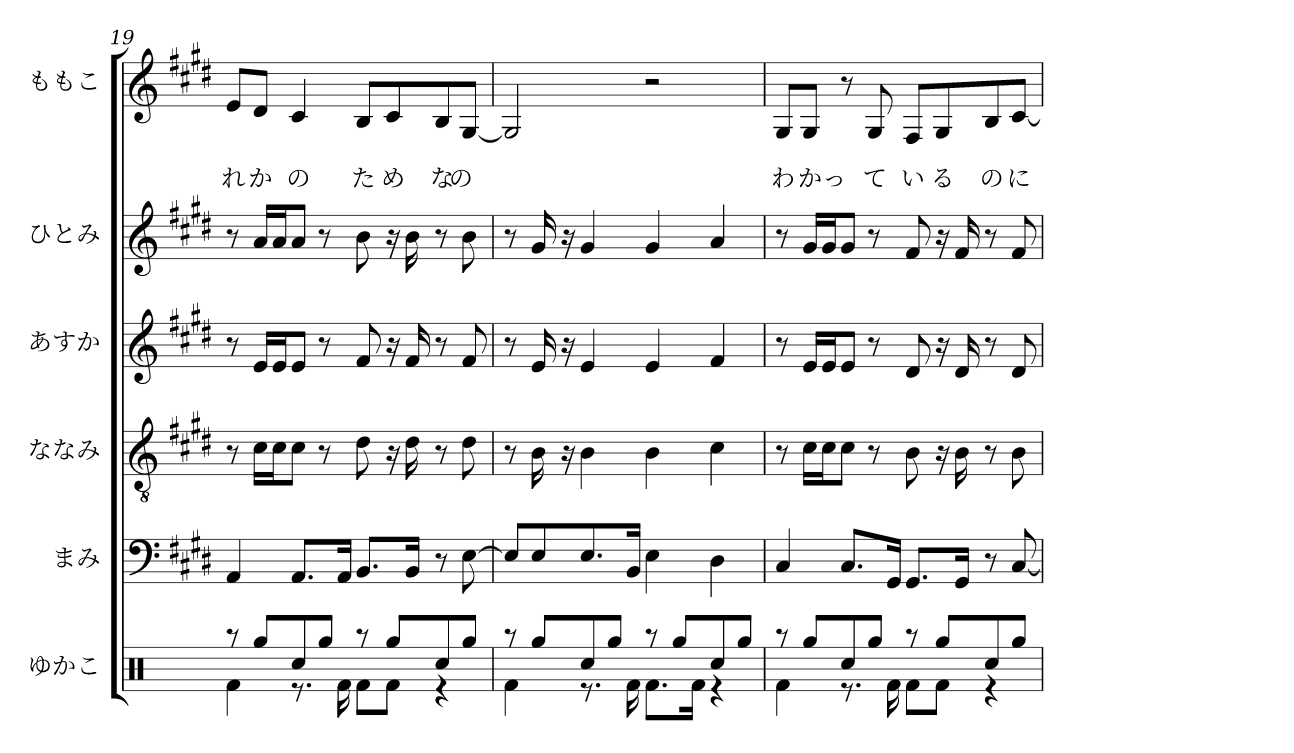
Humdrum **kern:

**kern	**kern	**kern	**kern	**kern	**kern	**text	**text
*part6	*part5	*part4	*part3	*part2	*part1	*part1	*part1
*staff6	*staff5	*staff4	*staff3	*staff2	*staff1	*staff1	*staff1
*I"ゆかこ	*I"まみ	*I"ななみ	*I"あすか	*I"ひとみ	*I"ももこ	*	*
*clefX	*clefF4	*clefGv2	*clefG2	*clefG2	*clefG2	*	*
*k[]	*k[f#c#g#d#]	*k[f#c#g#d#]	*k[f#c#g#d#]	*k[f#c#g#d#]	*k[f#c#g#d#]	*	*
=19	=19	=19	=19	=19	=19	=19	=19
*^	*	*	*	*	*	*	*
8r	4Rf\	4AA/	8r	8r	8r	8e/L	.	れ
8Rgg/L	.	.	16c#\LL	16e/LL	16a/LL	8d#/J	.	か
.	.	.	16c#\J	16e/J	16a/J	.	.	.
8Rcc/	8.r	8.AA/L	8c#\J	8e/J	8a/J	4c#/	.	の
8Rgg/J	.	.	8r	8r	8r	.	.	.
.	16Rf\	16AA/Jk	.	.	.	.	.	.
8r	8Rf\L	8.BB/L	8d#\	8f#/	8b\	8B/L	.	た
8Rgg/L	8Rf\J	.	16r	16r	16r	8c#/	.	め
.	.	16BB/Jk	16d#\	16f#/	16b\	.	.	.
8Rcc/	4r	8r	8r	8r	8r	8B/	.	な
8Rgg/J	.	[8E\	8d#\	8f#/	8b\	[8G#/J	.	の
=20	=20	=20	=20	=20	=20	=20	=20	=20
8r	4Rf\	8E/L]	8r	8r	8r	2G#/]	.	.
8Rgg/L	.	8E/	16B\	16e/	16g#/	.	.	.
.	.	.	16r	16r	16r	.	.	.
8Rcc/	8.r	8.E/	4B\	4e/	4g#/	.	.	.
8Rgg/J	.	.	.	.	.	.	.	.
.	16Rf\	16BB/Jk	.	.	.	.	.	.
8r	8.Rf\L	4E\	4B\	4e/	4g#/	2r	.	.
8Rgg/L	.	.	.	.	.	.	.	.
.	16Rf\Jk	.	.	.	.	.	.	.
8Rcc/	4r	4D#\	4c#\	4f#/	4a/	.	.	.
8Rgg/J	.	.	.	.	.	.	.	.
!!LO:LB:g=z
=21	=21	=21	=21	=21	=21	=21	=21	=21
8r	4Rf\	4C#/	8r	8r	8r	8G#/L	.	わ
8Rgg/L	.	.	16c#\LL	16e/LL	16g#/LL	8G#/J	.	かっ
.	.	.	16c#\J	16e/J	16g#/J	.	.	.
8Rcc/	8.r	8.C#/L	8c#\J	8e/J	8g#/J	8r	.	.
8Rgg/J	.	.	8r	8r	8r	8G#/	.	て
.	16Rf\	16GG#/Jk	.	.	.	.	.	.
8r	8Rf\L	8.GG#/L	8B\	8d#/	8f#/	8F#/L	.	い
8Rgg/L	8Rf\J	.	16r	16r	16r	8G#/	.	る
.	.	16GG#/Jk	16B\	16d#/	16f#/	.	.	.
8Rcc/	4r	8r	8r	8r	8r	8B/	.	の
8Rgg/J	.	[8C#/	8B\	8d#/	8f#/	[8c#/J	.	に
*v	*v	*	*	*	*	*	*	*
=	=	=	=	=	=	=	=
*-	*-	*-	*-	*-	*-	*-	*-
